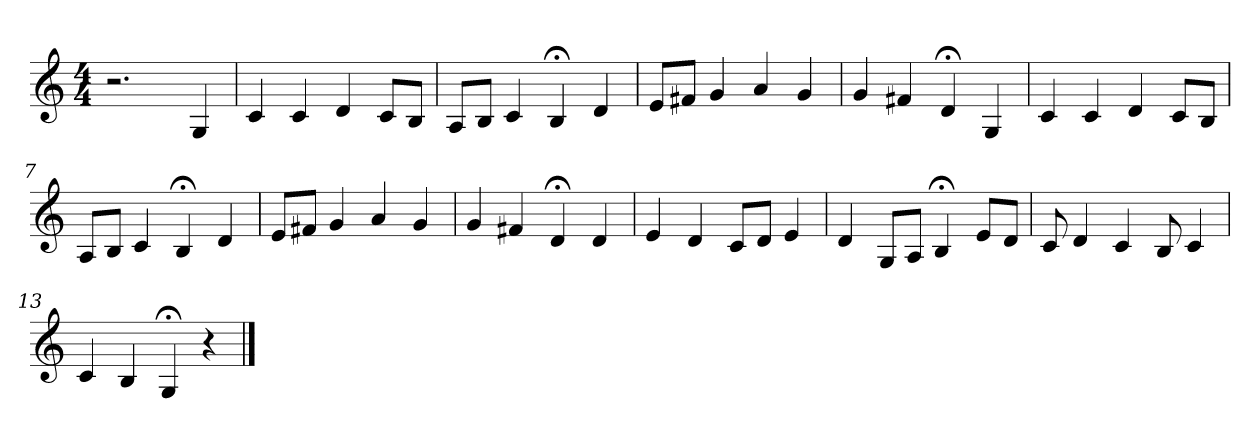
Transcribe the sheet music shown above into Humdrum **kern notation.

**kern
*part1
*staff1
*clefG2
*k[]
*C:
*M4/4
=1
2.r
4G
=2
4c
4c
4d
8c/L
8B/J
=3
8A/L
8B/J
4c
4B;<
4d
=4
8e/L
8f#X/J
4g
4a
4g
=5
4g
4f#X
4d;<
4G
=6
4c
4c
4d
8c/L
8B/J
=7
8A/L
8B/J
4c
4B;<
4d
=8
8e/L
8f#X/J
4g
4a
4g
=9
4g
4f#X
4d;<
4d
=10
4e
4d
8c/L
8d/J
4e
=11
4d
8G/L
8A/J
4B;<
8e/L
8d/J
=12
8c
4d
4c
8B
4c
=13
4c
4B
4G;<
4r
==
*-
